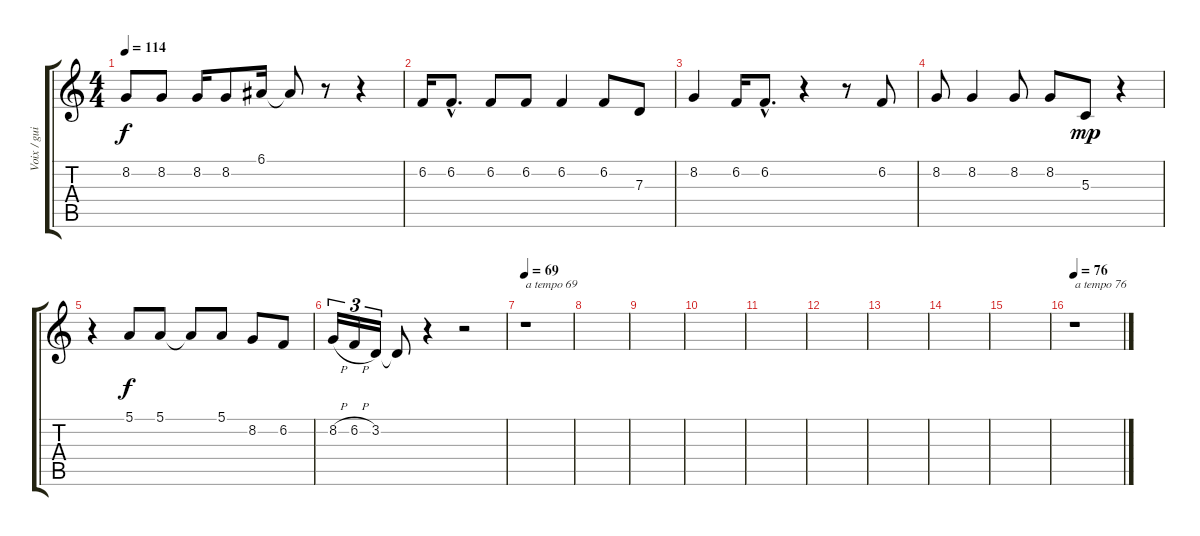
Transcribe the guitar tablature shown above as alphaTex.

\track ("Voix / guitare acoustique fin" "Voix / gui") {instrument accordion}
\staff {score tabs}
\tuning (E4 B3 G3 D3 A2 E2) {hide}
\ts (4 4)
\tempo 114
\clef g2
\ks c
8.2.8{dy f} 8.2.8 8.2.16 8.2.8 6.1.16 6.1{t}.8 r.8 r.4 |
6.2.16 6.2{hac}.8{d} 6.2.8 6.2.8 6.2.4 6.2.8 7.3.8 |
8.2.4 6.2.16 6.2{hac}.8{d} r.4 r.8 6.2.8 |
8.2.8 8.2.4 8.2.8 8.2.8 5.3.8{dy mp} r.4 |
r.4 5.1.8{dy f} 5.1.8 5.1{t}.8 5.1.8 8.2.8 6.2.8 |
8.2{h}.16{tu (3 2)} 6.2{h}.16{tu (3 2)} 3.2.16{tu (3 2)} 3.2{t}.8 r.4 r.2 |
\tempo 69
r.1{txt "a tempo 69"} |
|
|
|
|
|
|
|
|
\tempo 76
r.1{txt "a tempo 76"}
